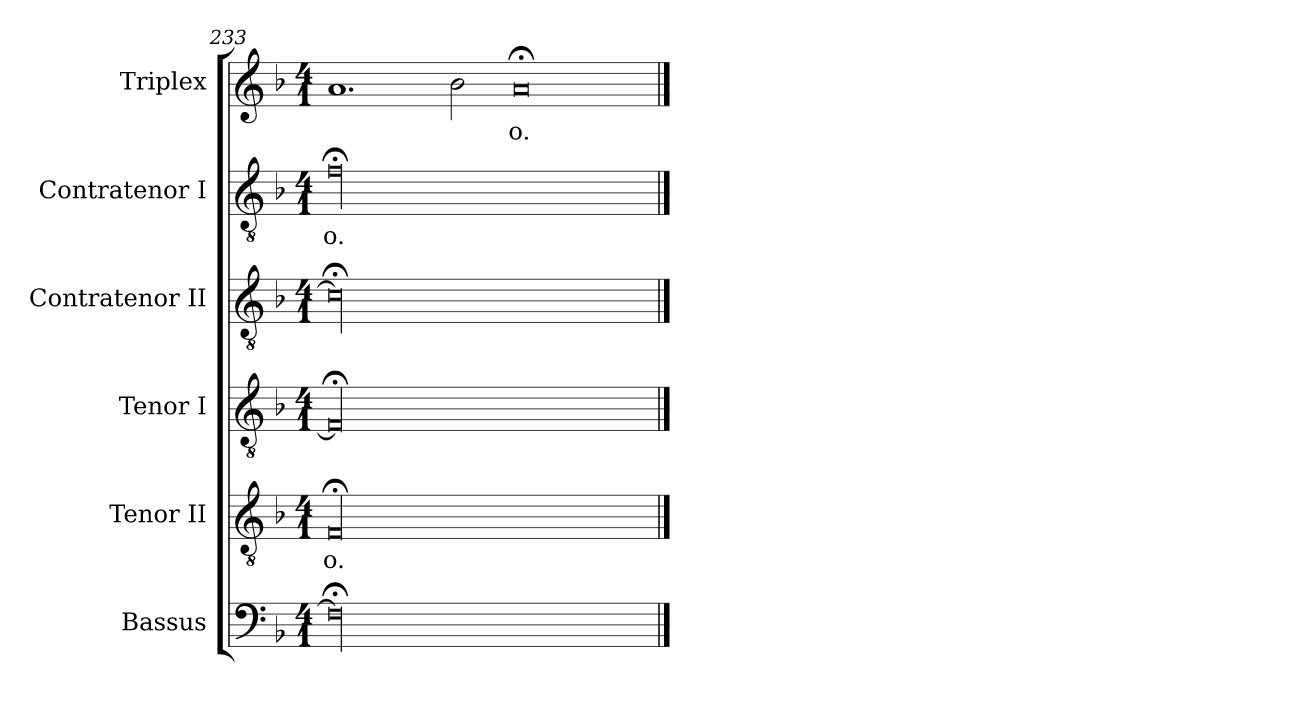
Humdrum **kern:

**kern	**kern	**text	**kern	**kern	**kern	**text	**kern	**text
*part6	*part5	*part5	*part4	*part3	*part2	*part2	*part1	*part1
*staff6	*staff5	*staff5	*staff4	*staff3	*staff2	*staff2	*staff1	*staff1
*I"Bassus	*I"Tenor II	*	*I"Tenor I	*I"Contratenor II	*I"Contratenor I	*	*I"Triplex	*
*I'B	*I'T II	*	*I'T I	*I'Ct II	*I'Ct I	*	*I'Tr	*
*clefF4	*clefGv2	*	*clefGv2	*clefGv2	*clefGv2	*	*clefG2	*
*	*ITrd7c12	*	*ITrd7c12	*ITrd7c12	*ITrd7c12	*	*	*
*k[b-]	*k[b-]	*	*k[b-]	*k[b-]	*k[b-]	*	*k[b-]	*
*F:	*F:	*	*F:	*F:	*F:	*	*F:	*
*M4/1	*M4/1	*	*M4/1	*M4/1	*M4/1	*	*M4/1	*
=233	=233	=233	=233	=233	=233	=233	=233	=233
!	!	!LO:LY:b:color=#000000	!	!	!	!	!	!
!	!	!	!	!	!	!LO:LY:b:color=#000000	!	!
00F;i]	00FF;i	-o.	00FF;i]	00C;i]	00F;i	-o.	1.ai	.
.	.	.	.	.	.	.	2b-i\	.
!	!	!	!	!	!	!	!	!LO:LY:b:color=#000000
.	.	.	.	.	.	.	0a;i	-o.
==	==	==	==	==	==	==	==	==
*-	*-	*-	*-	*-	*-	*-	*-	*-
